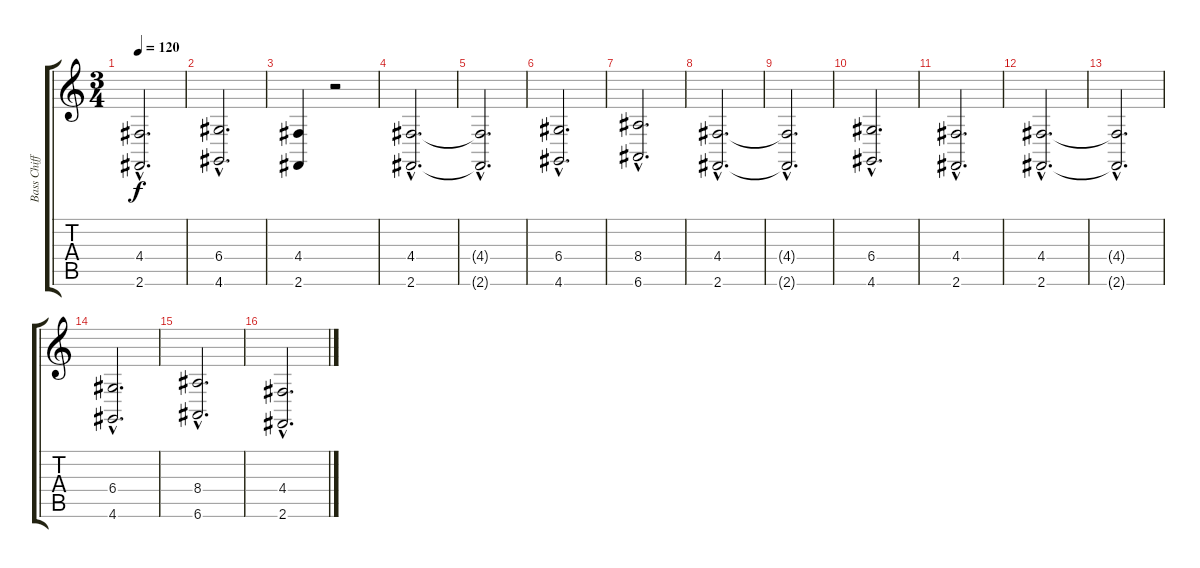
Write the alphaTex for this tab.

\track ("Bass Chiff Lead" "Bass Chiff") {instrument lead4chiff}
\staff {score tabs}
\tuning (E4 B3 G3 D3 A2 E2) {hide}
\ts (3 4)
\tempo 120
\clef g2
\ks c
(4.4{hac t} 2.6{hac t}).2{d dy f} |
(6.4{hac} 4.6{hac}).2{d} |
(4.4 2.6).4 r.2 |
(4.4{hac} 2.6{hac}).2{d} |
(4.4{hac t} 2.6{hac t}).2{d} |
(6.4{hac} 4.6{hac}).2{d} |
(8.4{hac} 6.6{hac}).2{d} |
(4.4{hac} 2.6{hac}).2{d} |
(4.4{hac t} 2.6{hac t}).2{d} |
(6.4{hac} 4.6{hac}).2{d} |
(4.4{hac} 2.6{hac}).2{d} |
(4.4{hac} 2.6{hac}).2{d} |
(4.4{hac t} 2.6{hac t}).2{d} |
(6.4{hac} 4.6{hac}).2{d} |
(8.4{hac} 6.6{hac}).2{d} |
(4.4{hac} 2.6{hac}).2{d}
